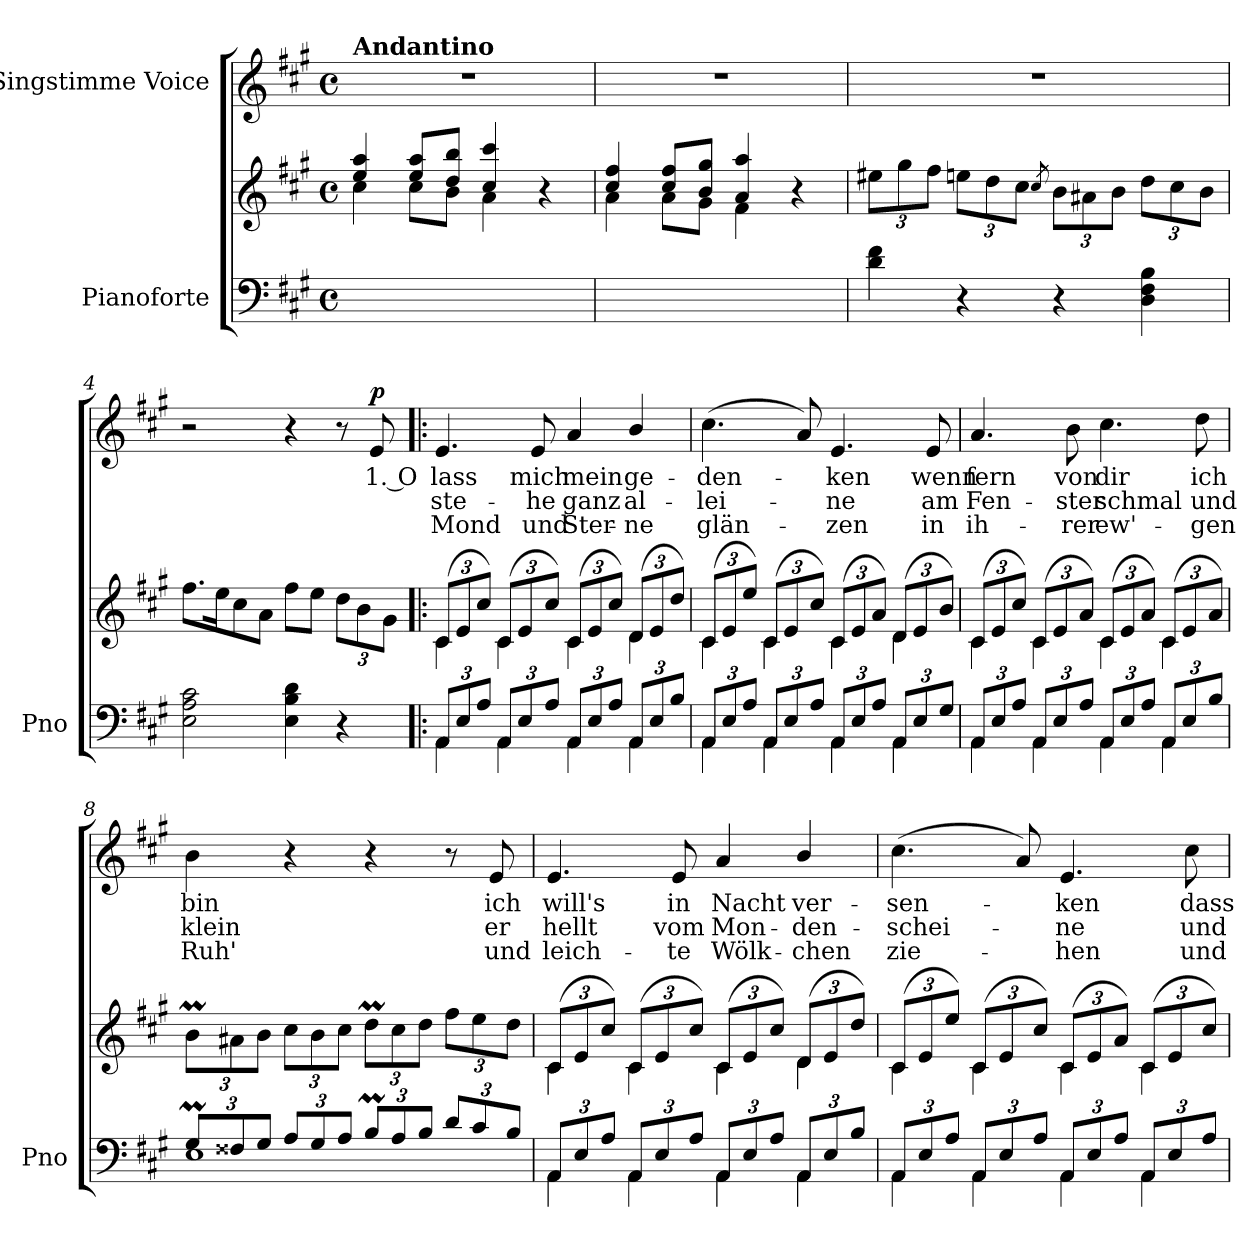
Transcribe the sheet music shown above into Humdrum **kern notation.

**kern	**kern	**kern	**text	**text	**text	**dynam
*part2	*part2	*part1	*part1	*part1	*part1	*part1
*staff3	*staff2	*staff1	*staff1	*staff1	*staff1	*staff1
*I"Pianoforte	*	*I"Singstimme Voice	*	*	*	*
*I'Pno	*	*	*	*	*	*
*clefF4	*clefG2	*clefG2	*	*	*	*
*k[f#c#g#]	*k[f#c#g#]	*k[f#c#g#]	*	*	*	*
*M4/4	*M4/4	*M4/4	*	*	*	*
*met(c)	*met(c)	*met(c)	*	*	*	*
=1	=1	=1	=1	=1	=1	=1
*	*^	*	*	*	*	*
!	!	!	!LO:TX:a:B:t=Andantino	!	!	!	!
2.ryy	4ee/ 4aa/	4cc#\	1r	.	.	.	.
.	8ee/ 8aa/L	8cc#\L	.	.	.	.	.
.	8dd/ 8bb/J	8b\J	.	.	.	.	.
.	4cc#/ 4ccc#/	4a\	.	.	.	.	.
4ryy	4r	4ryy	.	.	.	.	.
=2	=2	=2	=2	=2	=2	=2	=2
2.ryy	4cc#/ 4ff#/	4a\	1r	.	.	.	.
.	8cc#/ 8ff#/L	8a\L	.	.	.	.	.
.	8b/ 8gg#/J	8g#\J	.	.	.	.	.
.	4a/ 4aa/	4f#\	.	.	.	.	.
4ryy	4r	4ryy	.	.	.	.	.
*	*v	*v	*	*	*	*	*
=3	=3	=3	=3	=3	=3	=3
*	*Xbrackettup	*	*	*	*	*
4d\ 4f#\	12ee#X\L	1r	.	.	.	.
.	12gg#\	.	.	.	.	.
.	12ff#\J	.	.	.	.	.
4r	12een\L	.	.	.	.	.
.	12dd\	.	.	.	.	.
.	12cc#\J	.	.	.	.	.
.	8qcc#/	.	.	.	.	.
4r	12b\L	.	.	.	.	.
.	12a#X\	.	.	.	.	.
.	12b\J	.	.	.	.	.
4D\ 4F#\ 4B\	12dd\L	.	.	.	.	.
.	12cc#\	.	.	.	.	.
.	12b\J	.	.	.	.	.
=4	=4	=4	=4	=4	=4	=4
2E\ 2A\ 2c#\	8.ff#\L	2r	.	.	.	.
.	16ee\K	.	.	.	.	.
.	8cc#\	.	.	.	.	.
.	8a\J	.	.	.	.	.
4E\ 4B\ 4d\	8ff#\L	4r	.	.	.	.
.	8ee\J	.	.	.	.	.
4r	12dd\L	8r	.	.	.	.
.	12b\	.	.	.	.	.
!	!	!	!LO:LY:b	!	!	!LO:DY:a
.	.	8e/	1. O	.	.	p
.	12g#\J	.	.	.	.	.
!!LO:LB:g=z
=5!|:	=5!|:	=5!|:	=5!|:	=5!|:	=5!|:	=5!|:
*Xbrackettup	*	*	*	*	*	*
*^	*^	*	*	*	*	*
!	!	!	!	!	!LO:LY:b	!LO:LY:b	!LO:LY:b	!
12AA/L	4AA\	(<12c#/L	4c#\	4.e/	lass	ste-	Mond	.
12E/	.	12e/	.	.	.	.	.	.
12A/J	.	12cc#/J)	.	.	.	.	.	.
12AA/L	4AA\	(<12c#/L	4c#\	.	.	.	.	.
12E/	.	12e/	.	.	.	.	.	.
!	!	!	!	!	!LO:LY:b	!LO:LY:b	!LO:LY:b	!
.	.	.	.	8e/	mich	-he	und	.
12A/J	.	12cc#/J)	.	.	.	.	.	.
!	!	!	!	!	!LO:LY:b	!LO:LY:b	!LO:LY:b	!
12AA/L	4AA\	(<12c#/L	4c#\	4a/	mein	ganz	Ster-	.
12E/	.	12e/	.	.	.	.	.	.
12A/J	.	12cc#/J)	.	.	.	.	.	.
!	!	!	!	!	!LO:LY:b	!LO:LY:b	!LO:LY:b	!
12AA/L	4AA\	(<12d/L	4d\	4b/	ge-	al-	-ne	.
12E/	.	12e/	.	.	.	.	.	.
12B/J	.	12dd/J)	.	.	.	.	.	.
=6	=6	=6	=6	=6	=6	=6	=6	=6
!	!	!	!	!	!LO:LY:b	!LO:LY:b	!LO:LY:b	!
12AA/L	4AA\	(<12c#/L	4c#\	(>4.cc#\	-den-	-lei-	glän-	.
12E/	.	12e/	.	.	.	.	.	.
12A/J	.	12ee/J)	.	.	.	.	.	.
12AA/L	4AA\	(<12c#/L	4c#\	.	.	.	.	.
12E/	.	12e/	.	.	.	.	.	.
.	.	.	.	8a/)	.	.	.	.
12A/J	.	12cc#/J)	.	.	.	.	.	.
!	!	!	!	!	!LO:LY:b	!LO:LY:b	!LO:LY:b	!
12AA/L	4AA\	(<12c#/L	4c#\	4.e/	-ken	-ne	-zen	.
12E/	.	12e/	.	.	.	.	.	.
12A/J	.	12a/J)	.	.	.	.	.	.
12AA/L	4AA\	(<12d/L	4d\	.	.	.	.	.
12E/	.	12e/	.	.	.	.	.	.
!	!	!	!	!	!LO:LY:b	!LO:LY:b	!LO:LY:b	!
.	.	.	.	8e/	wenn	am	in	.
12G#/J	.	12b/J)	.	.	.	.	.	.
=7	=7	=7	=7	=7	=7	=7	=7	=7
!	!	!	!	!	!LO:LY:b	!LO:LY:b	!LO:LY:b	!
12AA/L	4AA\	(<12c#/L	4c#\	4.a/	fern	Fen-	ih-	.
12E/	.	12e/	.	.	.	.	.	.
12A/J	.	12cc#/J)	.	.	.	.	.	.
12AA/L	4AA\	(<12c#/L	4c#\	.	.	.	.	.
12E/	.	12e/	.	.	.	.	.	.
!	!	!	!	!	!LO:LY:b	!LO:LY:b	!LO:LY:b	!
.	.	.	.	8b\	von	-ster	-rer	.
12A/J	.	12a/J)	.	.	.	.	.	.
!	!	!	!	!	!LO:LY:b	!LO:LY:b	!LO:LY:b	!
12AA/L	4AA\	(<12c#/L	4c#\	4.cc#\	dir	schmal	ew'-	.
12E/	.	12e/	.	.	.	.	.	.
12A/J	.	12a/J)	.	.	.	.	.	.
12AA/L	4AA\	(<12c#/L	4c#\	.	.	.	.	.
12E/	.	12e/	.	.	.	.	.	.
!	!	!	!	!	!LO:LY:b	!LO:LY:b	!LO:LY:b	!
.	.	.	.	8dd\	ich	und	-gen	.
12B/J	.	12a/J)	.	.	.	.	.	.
*	*	*v	*v	*	*	*	*	*
=8	=8	=8	=8	=8	=8	=8	=8
!	!	!	!	!LO:LY:b	!LO:LY:b	!LO:LY:b	!
12G#m/L	1E	12bM\L	4b\	bin	klein	Ruh'	.
12F##X/	.	12a#X\	.	.	.	.	.
12G#/J	.	12b\J	.	.	.	.	.
12A/L	.	12cc#\L	4r	.	.	.	.
12G#/	.	12b\	.	.	.	.	.
12A/J	.	12cc#\J	.	.	.	.	.
12BM/L	.	12ddM\L	4r	.	.	.	.
12A/	.	12cc#\	.	.	.	.	.
12B/J	.	12dd\J	.	.	.	.	.
12d/L	.	12ff#\L	8r	.	.	.	.
12c#/	.	12ee\	.	.	.	.	.
!	!	!	!	!LO:LY:b	!LO:LY:b	!LO:LY:b	!
.	.	.	8e/	ich	er	und	.
12B/J	.	12dd\J	.	.	.	.	.
!!LO:LB:g=z
=9	=9	=9	=9	=9	=9	=9	=9
*	*	*^	*	*	*	*	*
!	!	!	!	!	!LO:LY:b	!LO:LY:b	!LO:LY:b	!
12AA/L	4AA\	(<12c#/L	4c#\	4.e/	will's	hellt	leich-	.
12E/	.	12e/	.	.	.	.	.	.
12A/J	.	12cc#/J)	.	.	.	.	.	.
12AA/L	4AA\	(<12c#/L	4c#\	.	.	.	.	.
12E/	.	12e/	.	.	.	.	.	.
!	!	!	!	!	!LO:LY:b	!LO:LY:b	!LO:LY:b	!
.	.	.	.	8e/	in	vom	-te	.
12A/J	.	12cc#/J)	.	.	.	.	.	.
!	!	!	!	!	!LO:LY:b	!LO:LY:b	!LO:LY:b	!
12AA/L	4AA\	(<12c#/L	4c#\	4a/	Nacht	Mon-	Wölk-	.
12E/	.	12e/	.	.	.	.	.	.
12A/J	.	12cc#/J)	.	.	.	.	.	.
!	!	!	!	!	!LO:LY:b	!LO:LY:b	!LO:LY:b	!
12AA/L	4AA\	(<12d/L	4d\	4b/	ver-	-den-	-chen	.
12E/	.	12e/	.	.	.	.	.	.
12B/J	.	12dd/J)	.	.	.	.	.	.
=10	=10	=10	=10	=10	=10	=10	=10	=10
!	!	!	!	!	!LO:LY:b	!LO:LY:b	!LO:LY:b	!
12AA/L	4AA\	(<12c#/L	4c#\	(>4.cc#\	-sen-	-schei-	zie-	.
12E/	.	12e/	.	.	.	.	.	.
12A/J	.	12ee/J)	.	.	.	.	.	.
12AA/L	4AA\	(<12c#/L	4c#\	.	.	.	.	.
12E/	.	12e/	.	.	.	.	.	.
.	.	.	.	8a/)	.	.	.	.
12A/J	.	12cc#/J)	.	.	.	.	.	.
!	!	!	!	!	!LO:LY:b	!LO:LY:b	!LO:LY:b	!
12AA/L	4AA\	(<12c#/L	4c#\	4.e/	-ken	-ne	-hen	.
12E/	.	12e/	.	.	.	.	.	.
12A/J	.	12a/J)	.	.	.	.	.	.
12AA/L	4AA\	(<12c#/L	4c#\	.	.	.	.	.
12E/	.	12e/	.	.	.	.	.	.
!	!	!	!	!	!LO:LY:b	!LO:LY:b	!LO:LY:b	!
.	.	.	.	8cc#\	dass	und	und	.
12A/J	.	12cc#/J)	.	.	.	.	.	.
*v	*v	*	*	*	*	*	*	*
*	*v	*v	*	*	*	*	*
=	=	=	=	=	=	=
*-	*-	*-	*-	*-	*-	*-
